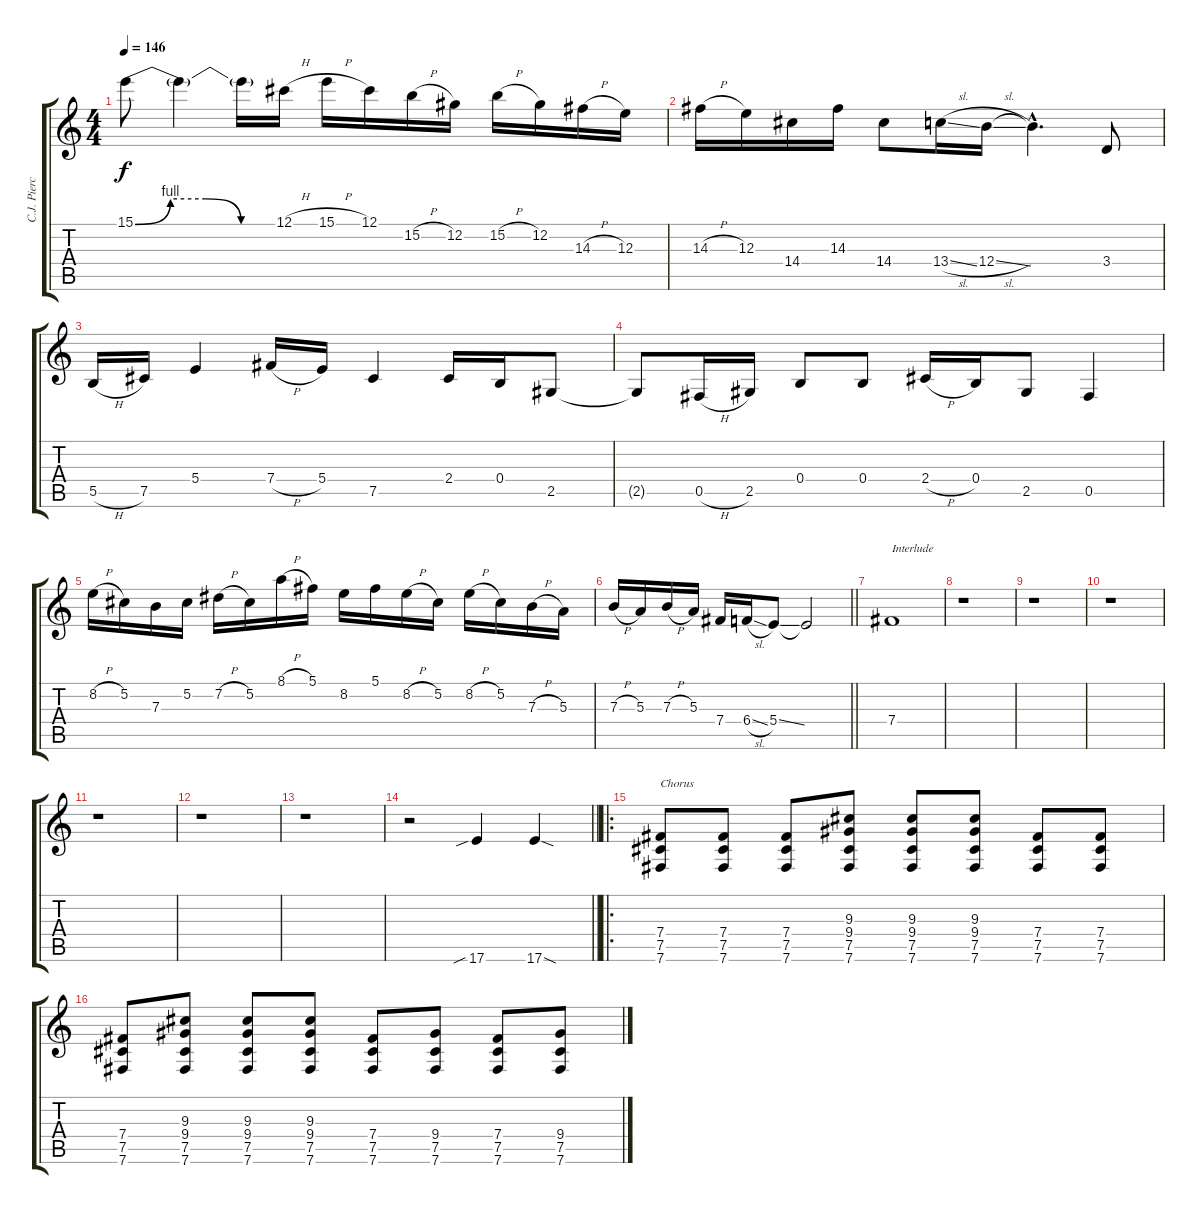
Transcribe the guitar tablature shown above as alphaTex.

\track ("C.J. Pierce | Lead" "C.J. Pierc") {instrument distortionguitar}
\staff {score tabs}
\tuning (Db4 Ab3 E3 B2 Gb2 B1) {hide}
\ts (4 4)
\tempo 146
\clef g2
\ks c
15.1{be (custom 0 0 15 4 30 4 45 0 60 0)}.8{dy f} 15.1{t}.4 15.1{t}.16 12.1{h}.16 15.1{h}.16 12.1.16 15.2{h}.16 12.2.16 15.2{h}.16 12.2.16 14.3{h}.16 12.3.16 |
14.3{h}.16 12.3.16 14.4.16 14.3.16 14.4.8 13.4{sl}.16 12.4{sl}.16 12.4{hac t}.4{d} 3.4.8 |
5.5{h}.16 7.5.16 5.4.4 7.4{h}.16 5.4.16 7.5.4 2.4.16 0.4.16 2.5.8 |
2.5{t}.8 0.5{h}.16 2.5.16 0.4.8 0.4.8 2.4{h}.16 0.4.16 2.5.8 0.5.4 |
8.2{h}.16 5.2.16 7.3.16 5.2.16 7.2{h}.16 5.2.16 8.1{h}.16 5.1.16 8.2.16 5.1.16 8.2{h}.16 5.2.16 8.2{h}.16 5.2.16 7.3{h}.16 5.3.16 |
\barLineRight lightlight
7.3{h}.16 5.3.16 7.3{h}.16 5.3.16 7.4.16 6.4{sl}.16 5.4{ss}.8 5.4{t}.2 |
7.4.1{txt "Interlude"} |
r.1 |
r.1 |
r.1 |
r.1 |
r.1 |
r.1 |
\barLineRight lightlight
r.2 17.6{sib}.4 17.6{sod}.4 |
\ro
(7.4 7.5 7.6).8{txt "Chorus"} (7.4 7.5 7.6).8 (7.4 7.5 7.6).8 (9.3 9.4 7.5 7.6).8 (9.3 9.4 7.5 7.6).8 (9.3 9.4 7.5 7.6).8 (7.4 7.5 7.6).8 (7.4 7.5 7.6).8 |
(7.4 7.5 7.6).8 (9.3 9.4 7.5 7.6).8 (9.3 9.4 7.5 7.6).8 (9.3 9.4 7.5 7.6).8 (7.4 7.5 7.6).8 (9.4 7.5 7.6).8 (7.4 7.5 7.6).8 (9.4 7.5 7.6).8
